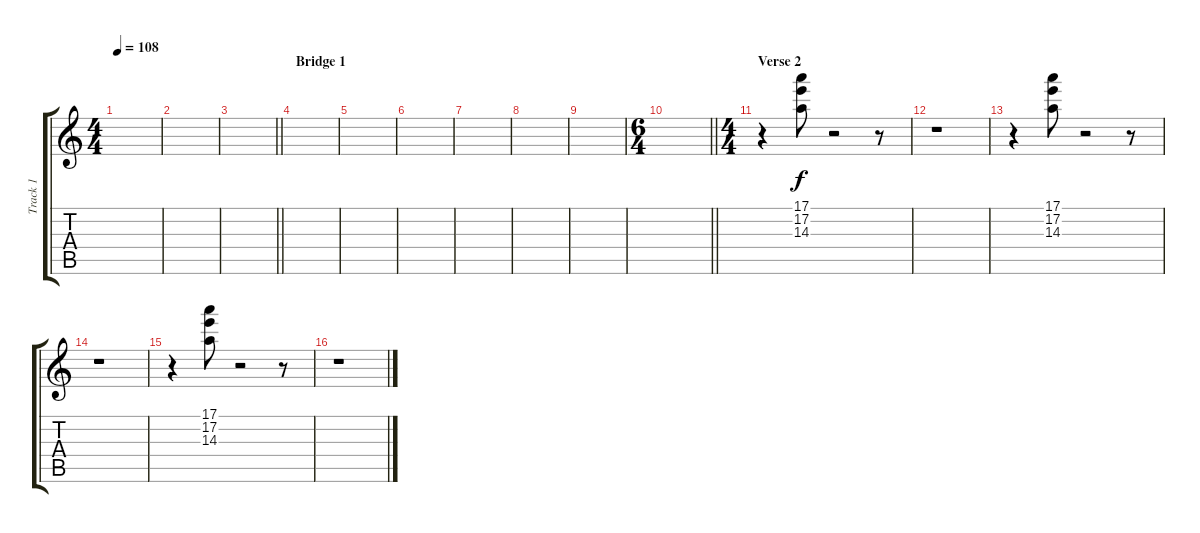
\track ("Track 1" "Track 1") {instrument acousticguitarsteel}
\staff {score tabs}
\tuning (E4 B3 G3 D3 A2 E2) {hide}
\ts (4 4)
\tempo 108
\clef g2
\ks c
|
|
\barLineRight lightlight
|
\section ("" "Bridge 1")
|
|
|
|
|
|
\ts (6 4)
\barLineRight lightlight
|
\ts (4 4)
\section ("" "Verse 2")
r.4 (17.1 17.2 14.3).8 r.2 r.8 |
r.1 |
r.4 (17.1 17.2 14.3).8 r.2 r.8 |
r.1 |
r.4 (17.1 17.2 14.3).8 r.2 r.8 |
r.1
